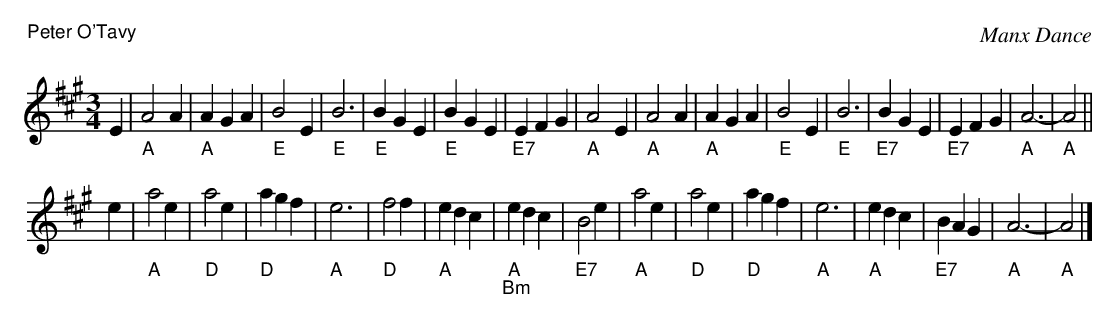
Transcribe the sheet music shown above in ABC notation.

X:1
T:Peter O'Tavy
C:Manx Dance
M:3/4
L:1/4
K:A
V:1 gchord=down
E|"A"A2A | "A"AGA | "E"B2E | "E"B3 | "E"BGE | "E"BGE | "E7"EFG | "A"A2E | "A"A2A | "A"AGA | "E"B2E | "E"B3 | "E7"BGE | "E7"EFG | "A"A3- | "A"A2||
e|"A"a2e | "D"a2e | "D"agf | "A"e3 | "D"f2f | "A"edc | "A""Bm"edc | "E7"B2e | "A"a2e | "D"a2e | "D"agf | "A"e3 | "A"edc | "E7"BAG | "A"A3- | "A"A2|]
